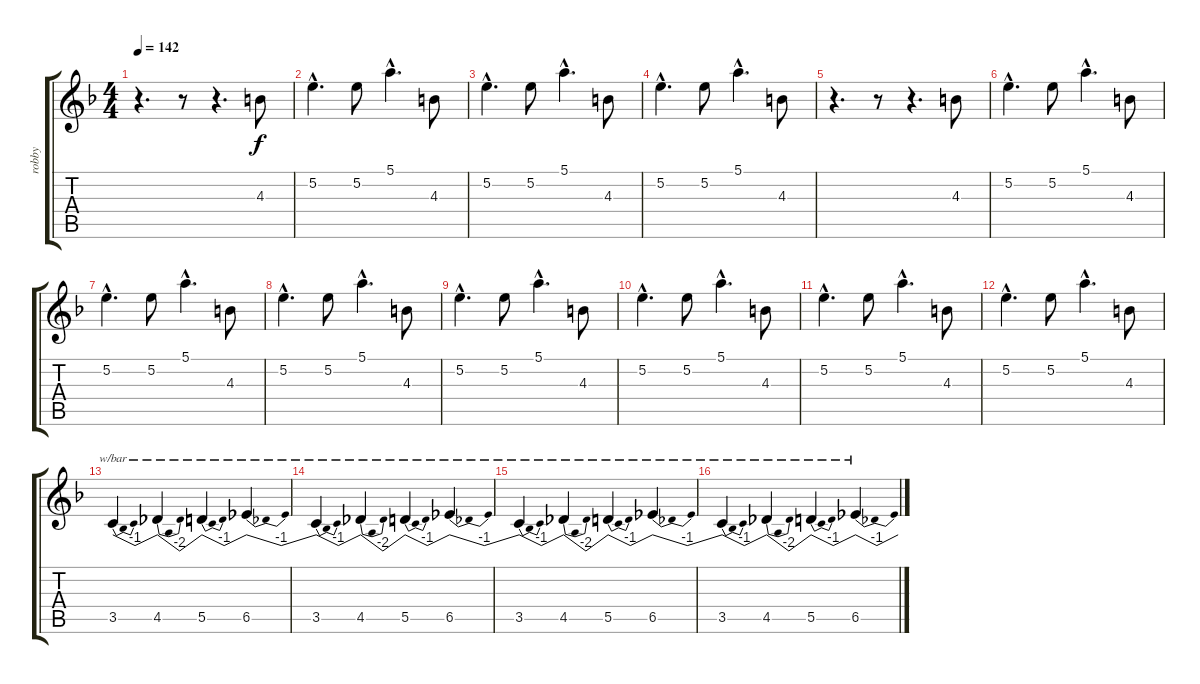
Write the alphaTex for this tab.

\track ("robby" "robby") {instrument overdrivenguitar}
\staff {score tabs}
\tuning (E4 B3 G3 D3 A2 E2) {hide}
\ts (4 4)
\tempo 142
\clef g2
\ks f
r.4{d dy f} r.8 r.4{d} 4.3.8 |
5.2{hac}.4{d} 5.2.8 5.1{hac}.4{d} 4.3.8 |
5.2{hac}.4{d} 5.2.8 5.1{hac}.4{d} 4.3.8 |
5.2{hac}.4{d} 5.2.8 5.1{hac}.4{d} 4.3.8 |
r.4{d} r.8 r.4{d} 4.3.8 |
5.2{hac}.4{d} 5.2.8 5.1{hac}.4{d} 4.3.8 |
5.2{hac}.4{d} 5.2.8 5.1{hac}.4{d} 4.3.8 |
5.2{hac}.4{d} 5.2.8 5.1{hac}.4{d} 4.3.8 |
5.2{hac}.4{d} 5.2.8 5.1{hac}.4{d} 4.3.8 |
5.2{hac}.4{d} 5.2.8 5.1{hac}.4{d} 4.3.8 |
5.2{hac}.4{d} 5.2.8 5.1{hac}.4{d} 4.3.8 |
5.2{hac}.4{d} 5.2.8 5.1{hac}.4{d} 4.3.8 |
3.5.4{tbe (dip default 0 0 30 -4 60 0)} 4.5.4{tbe (dip default 0 0 30 -8 60 0)} 5.5.4{tbe (dip default 0 0 30 -4 60 0)} 6.5.4{tbe (dip default 0 0 30 -4 60 0)} |
3.5.4{tbe (dip default 0 0 30 -4 60 0)} 4.5.4{tbe (dip default 0 0 30 -8 60 0)} 5.5.4{tbe (dip default 0 0 30 -4 60 0)} 6.5.4{tbe (dip default 0 0 30 -4 60 0)} |
3.5.4{tbe (dip default 0 0 30 -4 60 0)} 4.5.4{tbe (dip default 0 0 30 -8 60 0)} 5.5.4{tbe (dip default 0 0 30 -4 60 0)} 6.5.4{tbe (dip default 0 0 30 -4 60 0)} |
3.5.4{tbe (dip default 0 0 30 -4 60 0)} 4.5.4{tbe (dip default 0 0 30 -8 60 0)} 5.5.4{tbe (dip default 0 0 30 -4 60 0)} 6.5.4{tbe (dip default 0 0 30 -4 60 0)}
